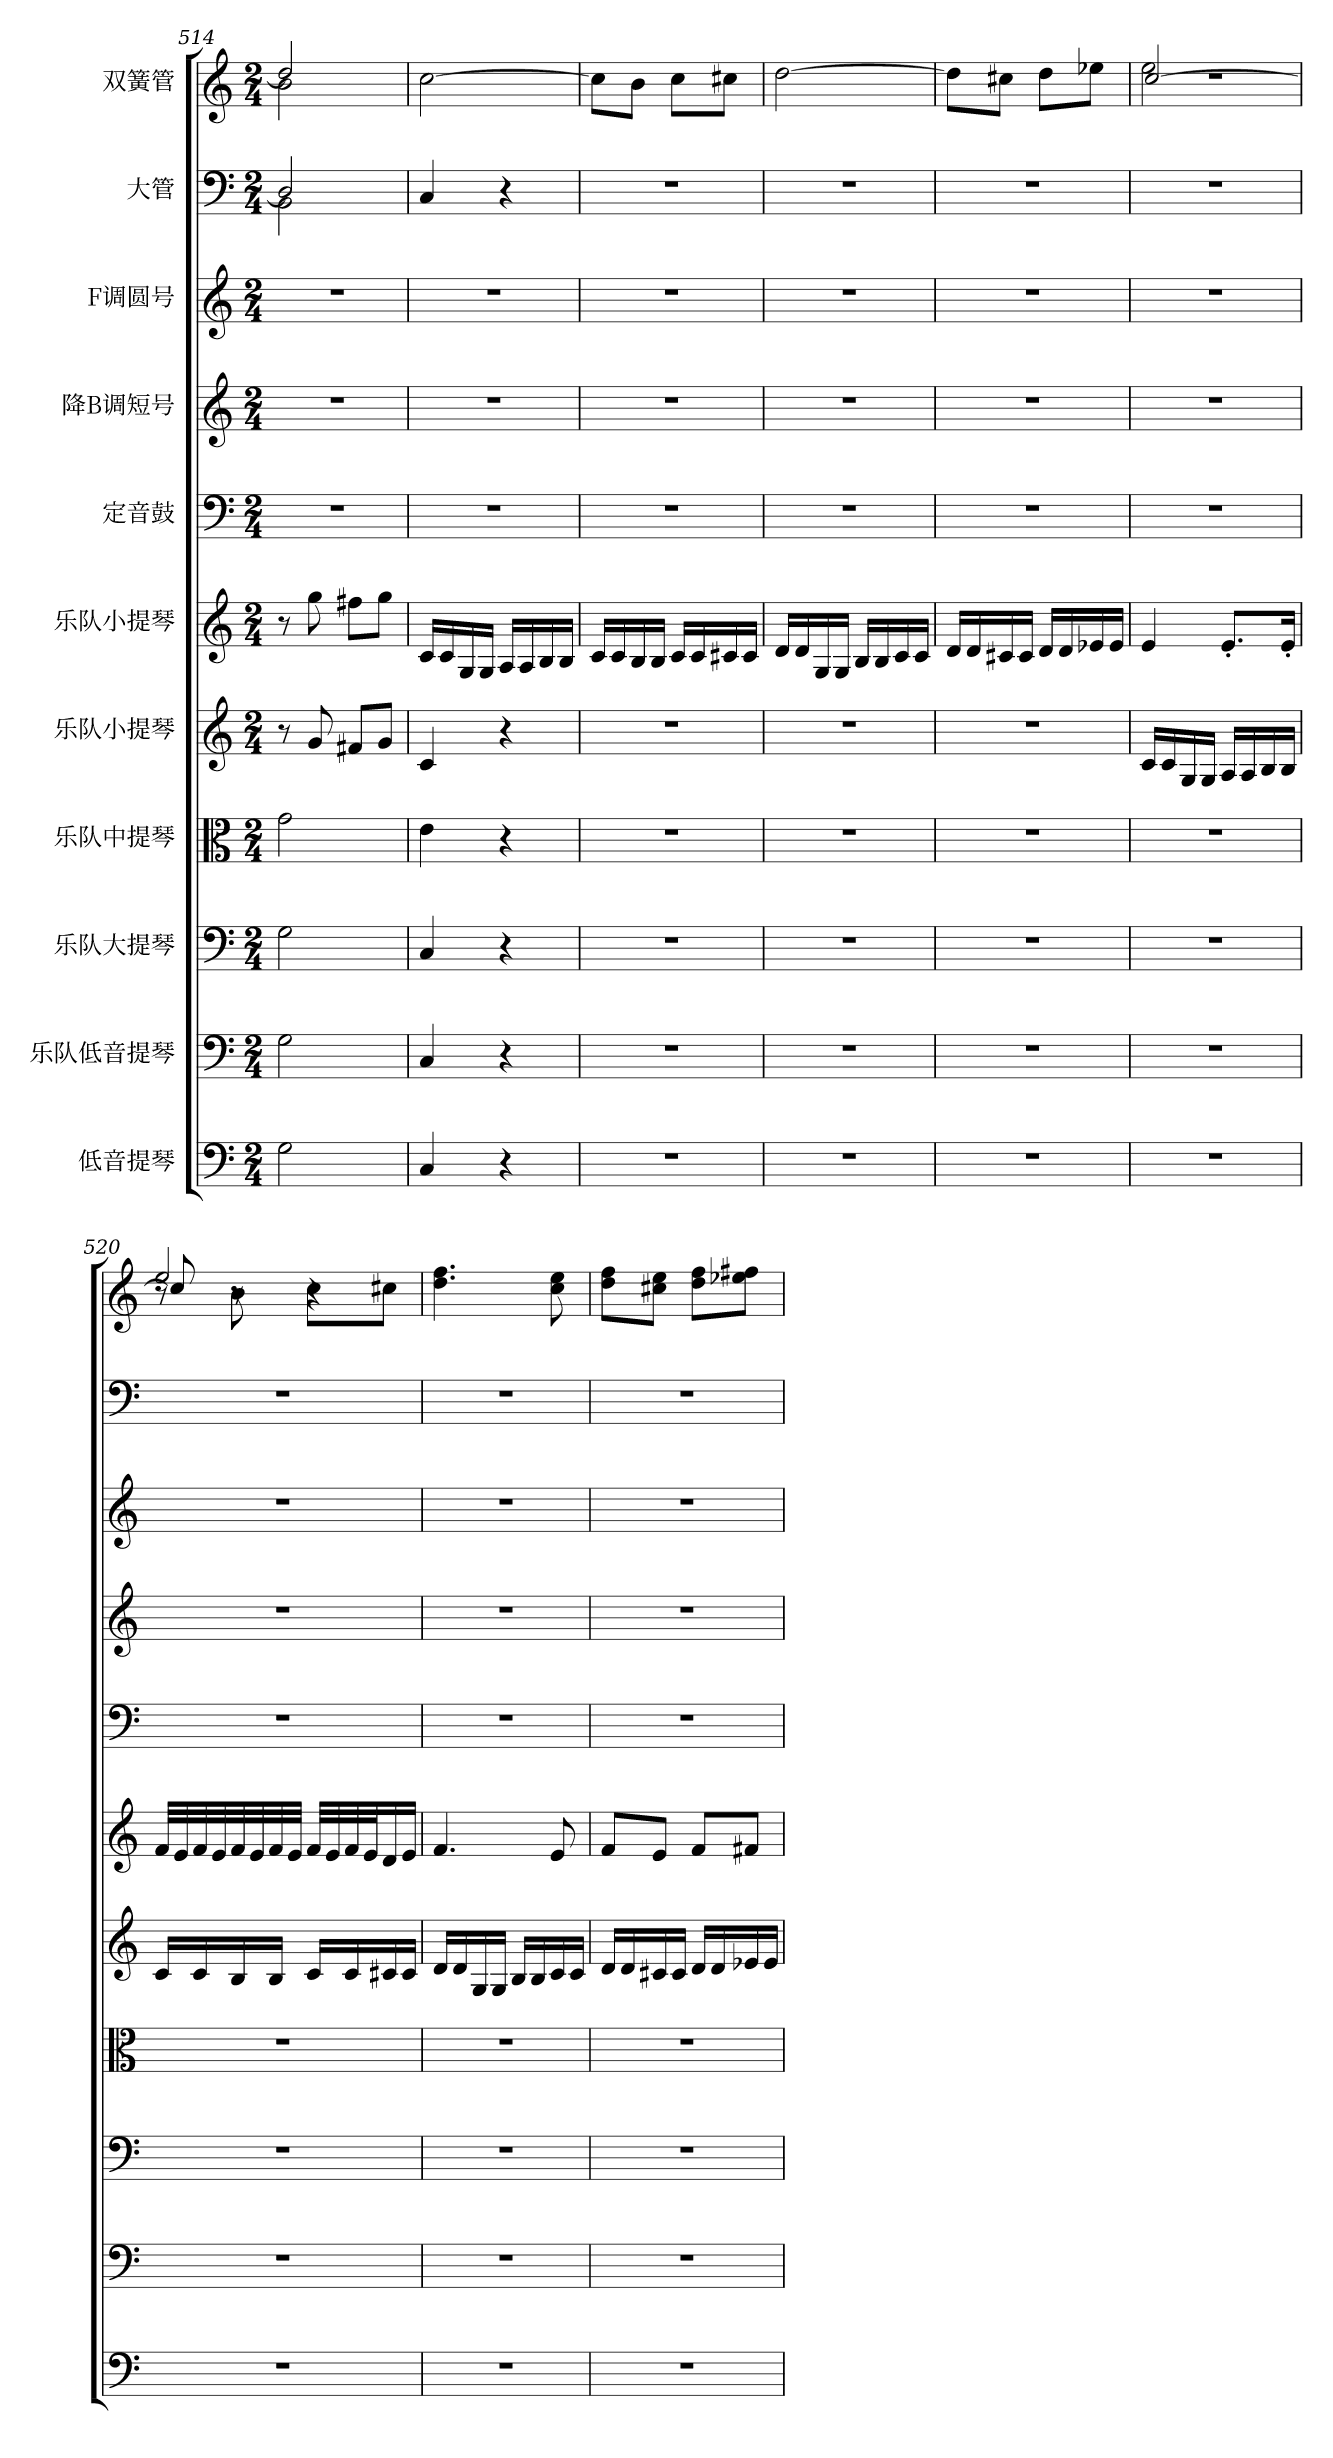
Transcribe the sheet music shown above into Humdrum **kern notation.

**kern	**kern	**kern	**kern	**kern	**kern	**kern	**kern	**kern	**kern	**kern
*part11	*part10	*part9	*part8	*part7	*part6	*part5	*part4	*part3	*part2	*part1
*staff11	*staff10	*staff9	*staff8	*staff7	*staff6	*staff5	*staff4	*staff3	*staff2	*staff1
*I"低音提琴	*I"乐队低音提琴	*I"乐队大提琴	*I"乐队中提琴	*I"乐队小提琴	*I"乐队小提琴	*I"定音鼓	*I"降B调短号	*I"F调圆号	*I"大管	*I"双簧管
*clefF4	*clefF4	*clefF4	*clefC3	*clefG2	*clefG2	*clefF4	*clefG2	*clefG2	*clefF4	*clefG2
*ITrd7c12	*ITrd7c12	*	*	*	*	*	*ITrd1c2	*ITrd4c7	*	*
*k[]	*k[]	*k[]	*k[]	*k[]	*k[]	*k[]	*k[b-e-]	*k[b-]	*k[]	*k[]
*M2/4	*M2/4	*M2/4	*M2/4	*M2/4	*M2/4	*M2/4	*M2/4	*M2/4	*M2/4	*M2/4
=514	=514	=514	=514	=514	=514	=514	=514	=514	=514	=514
*	*	*	*	*	*	*	*	*	*^	*^
2GG\	2GG\	2G\	2g\	8r	8r	2r	2r	2r	2D/]	2BB\	2dd/]	2b\
.	.	.	.	8g/	8gg\	.	.	.	.	.	.	.
.	.	.	.	8f#X/L	8ff#X\L	.	.	.	.	.	.	.
.	.	.	.	8g/J	8gg\J	.	.	.	.	.	.	.
*	*	*	*	*	*	*	*	*	*v	*v	*	*
*	*	*	*	*	*	*	*	*	*	*v	*v
=515	=515	=515	=515	=515	=515	=515	=515	=515	=515	=515
4CC/	4CC/	4C/	4e\	4c/	16c/LL	2r	2r	2r	4C/	[2cc\
.	.	.	.	.	16c/	.	.	.	.	.
.	.	.	.	.	16G/	.	.	.	.	.
.	.	.	.	.	16G/JJ	.	.	.	.	.
4r	4r	4r	4r	4r	16A/LL	.	.	.	4r	.
.	.	.	.	.	16A/	.	.	.	.	.
.	.	.	.	.	16B/	.	.	.	.	.
.	.	.	.	.	16B/JJ	.	.	.	.	.
!!LO:PB:g=z
=516	=516	=516	=516	=516	=516	=516	=516	=516	=516	=516
2r	2r	2r	2r	2r	16c/LL	2r	2r	2r	2r	8cc\L]
.	.	.	.	.	16c/	.	.	.	.	.
.	.	.	.	.	16B/	.	.	.	.	8b\J
.	.	.	.	.	16B/JJ	.	.	.	.	.
.	.	.	.	.	16c/LL	.	.	.	.	8cc\L
.	.	.	.	.	16c/	.	.	.	.	.
.	.	.	.	.	16c#X/	.	.	.	.	8cc#X\J
.	.	.	.	.	16c#/JJ	.	.	.	.	.
=517	=517	=517	=517	=517	=517	=517	=517	=517	=517	=517
2r	2r	2r	2r	2r	16d/LL	2r	2r	2r	2r	[2dd\
.	.	.	.	.	16d/	.	.	.	.	.
.	.	.	.	.	16G/	.	.	.	.	.
.	.	.	.	.	16G/JJ	.	.	.	.	.
.	.	.	.	.	16B/LL	.	.	.	.	.
.	.	.	.	.	16B/	.	.	.	.	.
.	.	.	.	.	16c/	.	.	.	.	.
.	.	.	.	.	16c/JJ	.	.	.	.	.
=518	=518	=518	=518	=518	=518	=518	=518	=518	=518	=518
2r	2r	2r	2r	2r	16d/LL	2r	2r	2r	2r	8dd\L]
.	.	.	.	.	16d/	.	.	.	.	.
.	.	.	.	.	16c#X/	.	.	.	.	8cc#X\J
.	.	.	.	.	16c#/JJ	.	.	.	.	.
.	.	.	.	.	16d/LL	.	.	.	.	8dd\L
.	.	.	.	.	16d/	.	.	.	.	.
.	.	.	.	.	16e-X/	.	.	.	.	8ee-X\J
.	.	.	.	.	16e-/JJ	.	.	.	.	.
!!LO:PB:g=z
=519	=519	=519	=519	=519	=519	=519	=519	=519	=519	=519
*	*	*	*	*	*	*	*	*	*	*^
*	*	*	*	*	*	*	*	*	*	*	*^
2r	2r	2r	2r	16c/LL	4e/	2r	2r	2r	2r	2r	2ee\	[2cc/
.	.	.	.	16c/	.	.	.	.	.	.	.	.
.	.	.	.	16G/	.	.	.	.	.	.	.	.
.	.	.	.	16G/JJ	.	.	.	.	.	.	.	.
.	.	.	.	16A/LL	8.e'/L	.	.	.	.	.	.	.
.	.	.	.	16A/	.	.	.	.	.	.	.	.
.	.	.	.	16B/	.	.	.	.	.	.	.	.
.	.	.	.	16B/JJ	16e'/Jk	.	.	.	.	.	.	.
=520	=520	=520	=520	=520	=520	=520	=520	=520	=520	=520	=520	=520
2r	2r	2r	2r	16c/LL	32f/LLL	2r	2r	2r	2r	2ee/	8r	8cc/]
.	.	.	.	.	32e/	.	.	.	.	.	.	.
.	.	.	.	16c/	32f/	.	.	.	.	.	.	.
.	.	.	.	.	32e/	.	.	.	.	.	.	.
.	.	.	.	16B/	32f/	.	.	.	.	.	8b\	8r
.	.	.	.	.	32e/	.	.	.	.	.	.	.
.	.	.	.	16B/JJ	32f/	.	.	.	.	.	.	.
.	.	.	.	.	32e/JJJ	.	.	.	.	.	.	.
.	.	.	.	16c/LL	32f/LLL	.	.	.	.	.	8cc\L	4r
.	.	.	.	.	32e/	.	.	.	.	.	.	.
.	.	.	.	16c/	32f/	.	.	.	.	.	.	.
.	.	.	.	.	32e/J	.	.	.	.	.	.	.
.	.	.	.	16c#X/	16d/	.	.	.	.	.	8cc#X\J	.
.	.	.	.	16c#/JJ	16e/JJ	.	.	.	.	.	.	.
*	*	*	*	*	*	*	*	*	*	*v	*v	*v
=521	=521	=521	=521	=521	=521	=521	=521	=521	=521	=521
2r	2r	2r	2r	16d/LL	4.f/	2r	2r	2r	2r	4.dd\ 4.ff\
.	.	.	.	16d/	.	.	.	.	.	.
.	.	.	.	16G/	.	.	.	.	.	.
.	.	.	.	16G/JJ	.	.	.	.	.	.
.	.	.	.	16B/LL	.	.	.	.	.	.
.	.	.	.	16B/	.	.	.	.	.	.
.	.	.	.	16c/	8e/	.	.	.	.	8cc\ 8ee\
.	.	.	.	16c/JJ	.	.	.	.	.	.
!!LO:PB:g=z
=522	=522	=522	=522	=522	=522	=522	=522	=522	=522	=522
2r	2r	2r	2r	16d/LL	8f/L	2r	2r	2r	2r	8dd\ 8ff\L
.	.	.	.	16d/	.	.	.	.	.	.
.	.	.	.	16c#X/	8e/J	.	.	.	.	8cc#X\ 8ee\J
.	.	.	.	16c#/JJ	.	.	.	.	.	.
.	.	.	.	16d/LL	8f/L	.	.	.	.	8dd\ 8ff\L
.	.	.	.	16d/	.	.	.	.	.	.
.	.	.	.	16e-X/	8f#X/J	.	.	.	.	8ee-X\ 8ff#X\J
.	.	.	.	16e-/JJ	.	.	.	.	.	.
=	=	=	=	=	=	=	=	=	=	=
*-	*-	*-	*-	*-	*-	*-	*-	*-	*-	*-
